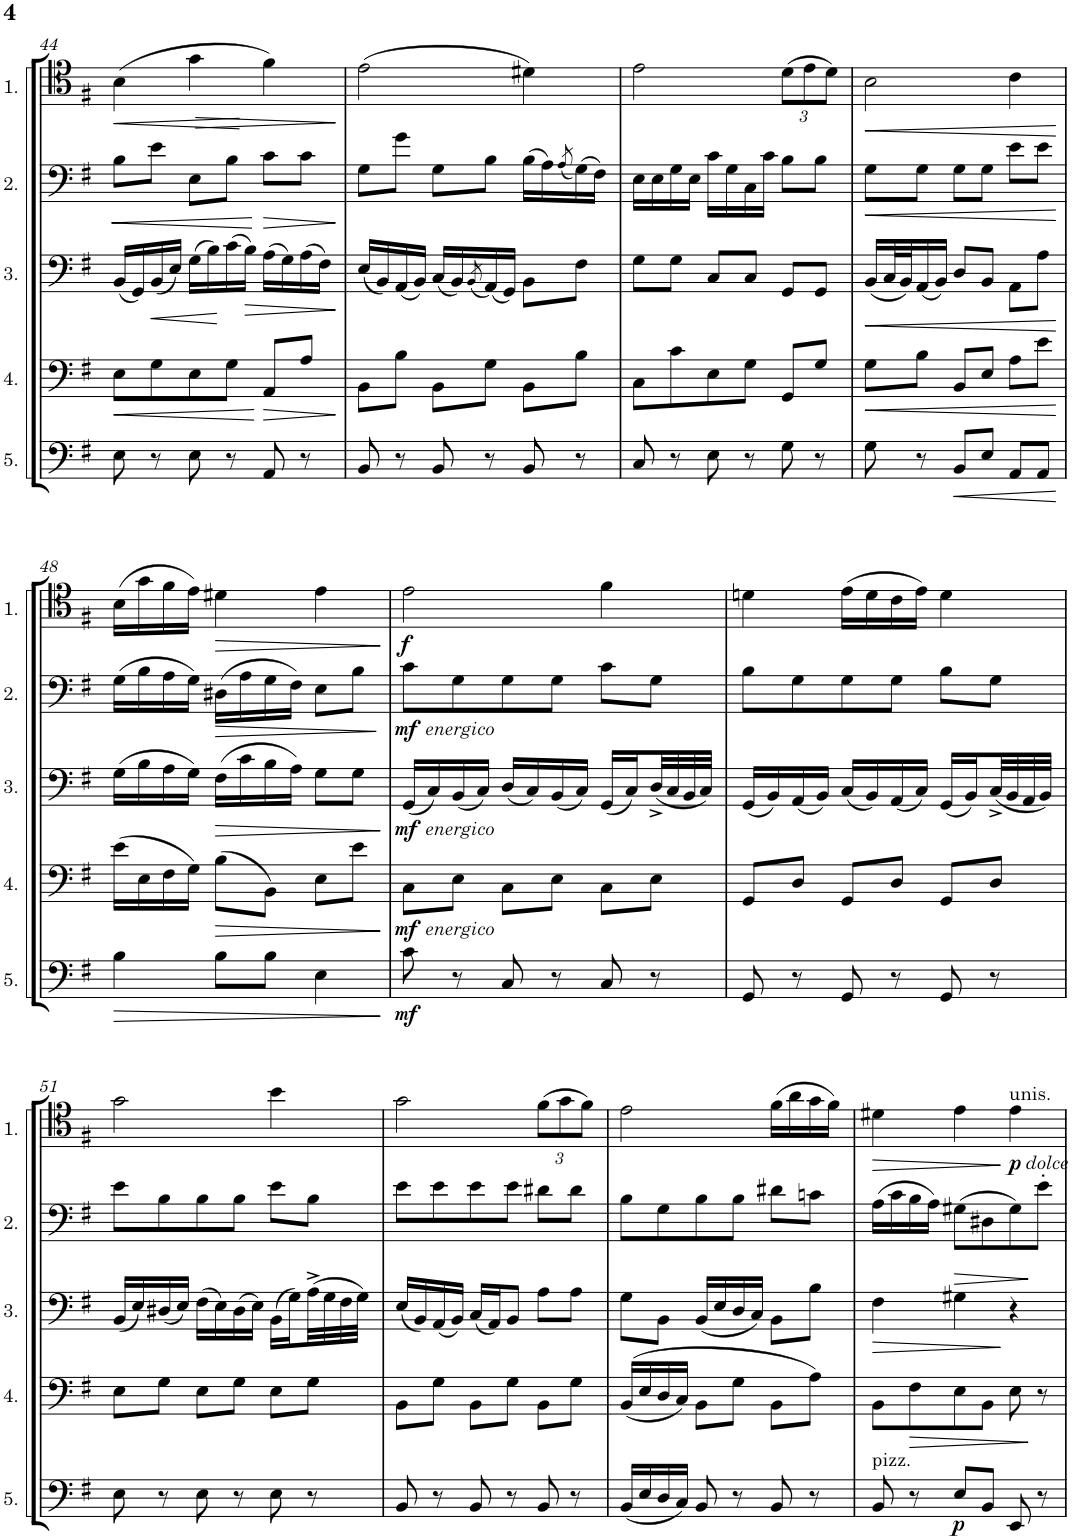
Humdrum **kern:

**kern	**dynam	**kern	**dynam	**kern	**dynam	**kern	**dynam	**kern	**dynam
*part5	*part5	*part4	*part4	*part3	*part3	*part2	*part2	*part1	*part1
*staff5	*staff5	*staff4	*staff4	*staff3	*staff3	*staff2	*staff2	*staff1	*staff1
*I"Cello 5	*	*I"Cello 4	*	*I"Cello 3	*	*I"Cello 2	*	*I"Cello 1	*
!!LO:PB:g=z
*clefF4	*	*clefF4	*	*clefF4	*	*clefF4	*	*clefC4	*
*k[f#]	*	*k[f#]	*	*k[f#]	*	*k[f#]	*	*k[f#]	*
*M3/4	*	*M3/4	*	*M3/4	*	*M3/4	*	*M3/4	*
=44	=44	=44	=44	=44	=44	=44	=44	=44	=44
!	!	!	!LO:HP:b	!	!	!	!LO:HP:b	!	!LO:HP:b
8E\	.	8E\L	<	(16BB/LL	.	8B\L	<	(4B\	<
.	.	.	.	16GG/)	.	.	.	.	.
!	!	!	!	!	!LO:HP:b	!	!	!	!
8r	.	8G\	.	(16BB/	<	8e\J	.	.	.
.	.	.	.	16E/JJ)	.	.	.	.	.
!	!	!	!	!	!	!	!	!	!LO:HP:b
8E\	.	8E\	.	(16G\LL	.	8E\L	.	4g\	>
.	.	.	.	16B\)	.	.	.	.	.
8r	.	8G\J	.	(16c\	[	8B\J	.	.	.
!	!	!	!	!	!LO:HP:b	!	!	!	!
.	.	.	.	16B\JJ)	>	.	.	.	.
!	!	!	!LO:HP:n=1:b	!	!	!	!LO:HP:n=1:b	!	!
8AA/	.	8AA/L	[ >	(16A\LL	.	8c\L	[ >	4f#\)	[
.	.	.	.	16G\)	.	.	.	.	.
8r	.	8A/J	.	(16A\	.	8c\J	.	.	.
.	.	.	.	16F#\JJ)	.	.	.	.	.
.	.	.	]	.	]	.	]	.	]
=45	=45	=45	=45	=45	=45	=45	=45	=45	=45
8BB/	.	8BB\L	.	(16E/LL	.	8G\L	.	(2e\	.
.	.	.	.	16BB/)	.	.	.	.	.
8r	.	8B\J	.	(16AA/	.	8g\J	.	.	.
.	.	.	.	16BB/JJ)	.	.	.	.	.
8BB/	.	8BB\L	.	(16C/LL	.	8G\L	.	.	.
.	.	.	.	16BB/)	.	.	.	.	.
.	.	.	.	(8qBB/	.	.	.	.	.
8r	.	8G\J	.	(16AA/)	.	8B\J	.	.	.
.	.	.	.	16GG/JJ)	.	.	.	.	.
8BB/	.	8BB\L	.	8BB\L	.	(16B\LL	.	4d#X\)	.
.	.	.	.	.	.	16A\)	.	.	.
.	.	.	.	.	.	(8qA/	.	.	.
8r	.	8B\J	.	8F#\J	.	(16G\)	.	.	.
.	.	.	.	.	.	16F#\JJ)	.	.	.
=46	=46	=46	=46	=46	=46	=46	=46	=46	=46
8C/	.	8C\L	.	8G\L	.	16E\LL	.	2e\	.
.	.	.	.	.	.	16E\	.	.	.
8r	.	8c\	.	8G\J	.	16G\	.	.	.
.	.	.	.	.	.	16E\JJ	.	.	.
8E\	.	8E\	.	8C/L	.	16c\LL	.	.	.
.	.	.	.	.	.	16G\	.	.	.
8r	.	8G\J	.	8C/J	.	16C\	.	.	.
.	.	.	.	.	.	16c\JJ	.	.	.
*	*	*	*	*	*	*	*	*Xbrackettup	*
8G\	.	8GG/L	.	8GG/L	.	8B\L	.	(12d\L	.
.	.	.	.	.	.	.	.	12e\	.
8r	.	8G/J	.	8GG/J	.	8B\J	.	.	.
.	.	.	.	.	.	.	.	12d\J)	.
=47	=47	=47	=47	=47	=47	=47	=47	=47	=47
!	!	!	!LO:HP:b	!	!LO:HP:b	!	!LO:HP:b	!	!LO:HP:b
8G\	.	8G\L	<	(16BB/LL	<	8G\L	<	2B\	<
.	.	.	.	32C/L	.	.	.	.	.
.	.	.	.	32BB/J)	.	.	.	.	.
8r	.	8B\J	.	(16AA/	.	8G\J	.	.	.
.	.	.	.	16BB/JJ)	.	.	.	.	.
!	!LO:HP:b	!	!	!	!	!	!	!	!
8BB/L	<	8BB/L	.	8D/L	.	8G\L	.	.	.
8E/J	.	8E/J	.	8BB/J	.	8G\J	.	.	.
8AA/L	.	8A\L	.	8AA\L	.	8e\L	.	4c\	.
8AA/J	.	8e\J	.	8A\J	.	8e\J	.	.	.
.	[	.	[	.	[	.	[	.	[
!!LO:LB:g=z
=48	=48	=48	=48	=48	=48	=48	=48	=48	=48
!	!LO:HP:b	!	!	!	!	!	!	!	!
4B\	>	(16e\LL	.	(16G\LL	.	(16G\LL	.	(16B\LL	.
.	.	16E\	.	16B\	.	16B\	.	16g\	.
.	.	16F#\	.	16A\	.	16A\	.	16f#\	.
.	.	16G\JJ)	.	16G\JJ)	.	16G\JJ)	.	16e\JJ)	.
!	!	!	!LO:HP:b	!	!LO:HP:b	!	!LO:HP:b	!	!LO:HP:b
8B\L	.	(8B\L	>	(16F#\LL	>	(16D#X\LL	>	4d#X\	>
.	.	.	.	16c\	.	16A\	.	.	.
8B\J	.	8BB\J)	.	16B\	.	16G\	.	.	.
.	.	.	.	16A\JJ)	.	16F#\JJ)	.	.	.
4E\	.	8E\L	.	8G\L	.	8E\L	.	4e\	.
.	.	8e\J	.	8G\J	.	8B\J	]	.	.
.	]	.	]	.	]	.	.	.	]
=49	=49	=49	=49	=49	=49	=49	=49	=49	=49
!	!LO:DY:b	!	!LO:DY:b	!	!	!	!	!	!
!	!	!	!LO:DY:n=1:b	!	!LO:DY:b	!	!	!	!
!	!	!	!	!	!LO:DY:n=1:b	!	!LO:DY:b	!	!
!	!	!	!	!	!	!	!LO:DY:n=1:b	!	!LO:DY:b
8c\	mf	8C\L	mf other-dynamics	(16GG/LL	mf other-dynamics	8c\L	mf other-dynamics	2e\	f
.	.	.	.	16C/)	.	.	.	.	.
8r	.	8E\J	.	(16BB/	.	8G\	.	.	.
.	.	.	.	16C/JJ)	.	.	.	.	.
8C/	.	8C\L	.	(16D/LL	.	8G\	.	.	.
.	.	.	.	16C/)	.	.	.	.	.
8r	.	8E\J	.	(16BB/	.	8G\J	.	.	.
.	.	.	.	16C/JJ)	.	.	.	.	.
8C/	.	8C\L	.	(16GG/LL	.	8c\L	.	4f#\	.
.	.	.	.	16C/)	.	.	.	.	.
8r	.	8E\J	.	(32D^/L	.	8G\J	.	.	.
.	.	.	.	32C/	.	.	.	.	.
.	.	.	.	32BB/	.	.	.	.	.
.	.	.	.	32C/JJJ)	.	.	.	.	.
=50	=50	=50	=50	=50	=50	=50	=50	=50	=50
8GG/	.	8GG/L	.	(16GG/LL	.	8B\L	.	4dn\	.
.	.	.	.	16BB/)	.	.	.	.	.
8r	.	8D/J	.	(16AA/	.	8G\	.	.	.
.	.	.	.	16BB/JJ)	.	.	.	.	.
8GG/	.	8GG/L	.	(16C/LL	.	8G\	.	(16e\LL	.
.	.	.	.	16BB/)	.	.	.	16d\	.
8r	.	8D/J	.	(16AA/	.	8G\J	.	16c\	.
.	.	.	.	16C/JJ)	.	.	.	16e\JJ)	.
8GG/	.	8GG/L	.	(16GG/LL	.	8B\L	.	4d\	.
.	.	.	.	16BB/)	.	.	.	.	.
8r	.	8D/J	.	(32C^/L	.	8G\J	.	.	.
.	.	.	.	32BB/	.	.	.	.	.
.	.	.	.	32AA/	.	.	.	.	.
.	.	.	.	32BB/JJJ)	.	.	.	.	.
!!LO:LB:g=z
=51	=51	=51	=51	=51	=51	=51	=51	=51	=51
8E\	.	8E\L	.	(16BB/LL	.	8e\L	.	2g\	.
.	.	.	.	16E/)	.	.	.	.	.
8r	.	8G\J	.	(16D#X/	.	8B\	.	.	.
.	.	.	.	16E/JJ)	.	.	.	.	.
8E\	.	8E\L	.	(16F#\LL	.	8B\	.	.	.
.	.	.	.	16E\)	.	.	.	.	.
8r	.	8G\J	.	(16D#\	.	8B\J	.	.	.
.	.	.	.	16E\JJ)	.	.	.	.	.
8E\	.	8E\L	.	(16BB\LL	.	8e\L	.	4b\	.
.	.	.	.	16G\)	.	.	.	.	.
8r	.	8G\J	.	(32A^\L	.	8B\J	.	.	.
.	.	.	.	32G\	.	.	.	.	.
.	.	.	.	32F#\	.	.	.	.	.
.	.	.	.	32G\JJJ)	.	.	.	.	.
=52	=52	=52	=52	=52	=52	=52	=52	=52	=52
8BB/	.	8BB\L	.	(16E/LL	.	8e\L	.	2g\	.
.	.	.	.	16BB/)	.	.	.	.	.
8r	.	8G\J	.	(16AA/	.	8e\	.	.	.
.	.	.	.	16BB/JJ)	.	.	.	.	.
8BB/	.	8BB\L	.	(16C/LL	.	8e\	.	.	.
.	.	.	.	16AA/J)	.	.	.	.	.
8r	.	8G\J	.	8BB/J	.	8e\J	.	.	.
8BB/	.	8BB\L	.	8A\L	.	8d#X\L	.	(12f#\L	.
.	.	.	.	.	.	.	.	12g\	.
8r	.	8G\J	.	8A\J	.	8d#\J	.	.	.
.	.	.	.	.	.	.	.	12f#\J)	.
=53	=53	=53	=53	=53	=53	=53	=53	=53	=53
(16BB/LL	.	((16BB/LL	.	8G\L	.	8B\L	.	2e\	.
16E/	.	16E/	.	.	.	.	.	.	.
16D/	.	16D/	.	8BB\J	.	8G\	.	.	.
16C/JJ)	.	16C/JJ)	.	.	.	.	.	.	.
8BB/	.	8BB\L	.	(16BB/LL	.	8B\	.	.	.
.	.	.	.	16E/	.	.	.	.	.
8r	.	8G\J	.	16D/	.	8B\J	.	.	.
.	.	.	.	16C/JJ)	.	.	.	.	.
8BB/	.	8BB\L	.	8BB\L	.	8d#X\L	.	(16f#\LL	.
.	.	.	.	.	.	.	.	16a\	.
8r	.	8A\J)	.	8B\J	.	8cn\J	.	16g\	.
.	.	.	.	.	.	.	.	16f#\JJ)	.
=54	=54	=54	=54	=54	=54	=54	=54	=54	=54
!LO:TX:a:t=pizz.	!	!	!	!	!	!	!	!	!
!	!	!	!	!	!LO:HP:b	!	!	!	!LO:HP:b
8BB/	.	8BB\L	.	4F#\	>	(16A\LL	.	4d#X\	>
.	.	.	.	.	.	16c\	.	.	.
!	!	!	!LO:HP:b	!	!	!	!	!	!
8r	.	8F#\	>	.	.	16B\	.	.	.
.	.	.	.	.	.	16A\JJ)	.	.	.
!	!LO:DY:b	!	!	!	!	!	!LO:HP:b	!	!
8E/L	p	8E\	.	4G#X\	.	(8G#X\L	>	4e\	.
8BB/J	.	8BB\J	.	.	.	8D#X\	.	.	.
!	!	!	!	!	!	!	!	!LO:TX:a:t=unis.	!
!	!	!	!	!	!	!	!	!	!LO:DY:n=1:b
!	!	!	!	!	!	!	!	!	!LO:DY:n=2:b
8EE/	.	8E\	.	4r	]	8G#\)	.	4e\	] p other-dynamics
8r	.	8r	]	.	.	8e'\J	]	.	.
=	=	=	=	=	=	=	=	=	=
*-	*-	*-	*-	*-	*-	*-	*-	*-	*-
